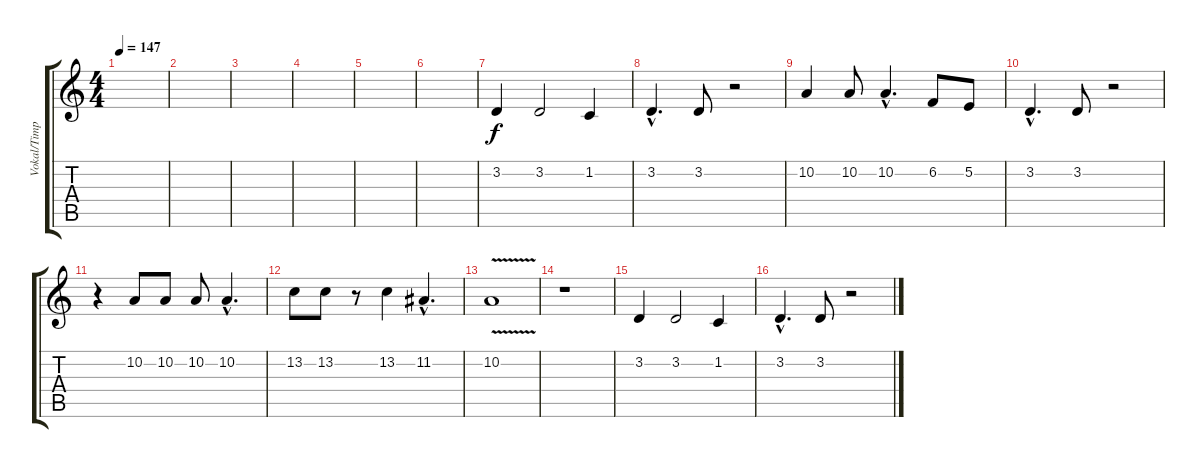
\track ("Vokal/Timpani" "Vokal/Timp") {instrument lead6voice}
\staff {score tabs}
\tuning (E4 B3 G3 D3 A2 E2) {hide}
\ts (4 4)
\tempo 147
\clef g2
\ks c
|
|
|
|
|
|
3.2.4 3.2.2 1.2.4 |
3.2{hac}.4{d} 3.2.8 r.2 |
10.2.4 10.2.8 10.2{hac}.4{d} 6.2.8 5.2.8 |
3.2{hac}.4{d} 3.2.8 r.2 |
r.4 10.2.8 10.2.8 10.2.8 10.2{hac}.4{d} |
13.2.8 13.2.8 r.8 13.2.4 11.2{hac}.4{d} |
10.2{v}.1 |
r.1 |
3.2.4 3.2.2 1.2.4 |
3.2{hac}.4{d} 3.2.8 r.2
